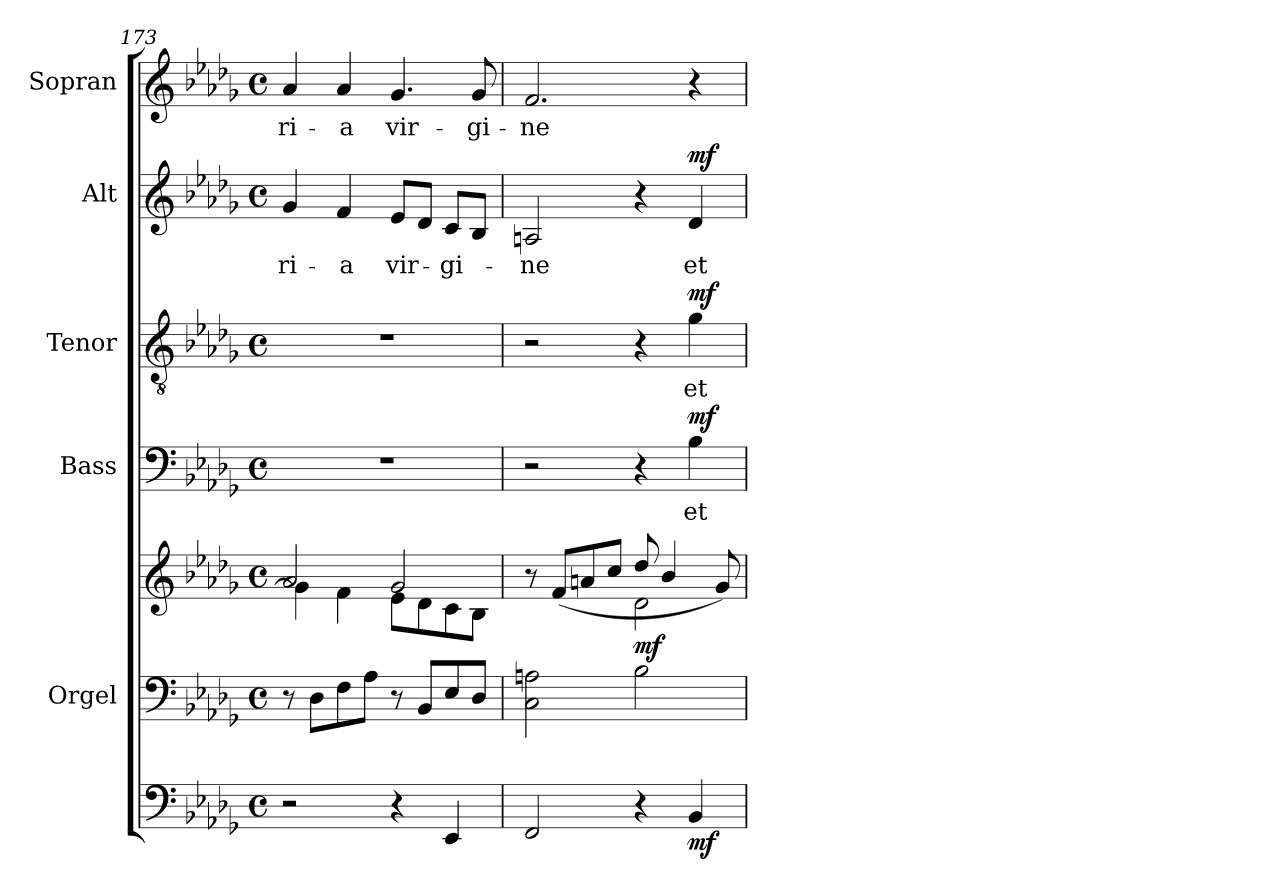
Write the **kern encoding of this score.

**kern	**dynam	**kern	**kern	**dynam	**kern	**text	**dynam	**kern	**text	**dynam	**kern	**text	**dynam	**kern	**text
*part6	*part6	*part5	*part5	*part5	*part4	*part4	*part4	*part3	*part3	*part3	*part2	*part2	*part2	*part1	*part1
*staff7	*staff7	*staff6	*staff5	*staff5/6	*staff4	*staff4	*staff4	*staff3	*staff3	*staff3	*staff2	*staff2	*staff2	*staff1	*staff1
*	*	*I"Orgel	*	*	*I"Bass	*	*	*I"Tenor	*	*	*I"Alt	*	*	*I"Sopran	*
*	*	*I'Org.	*	*	*I'B	*	*	*I'T	*	*	*I'A	*	*	*I'S	*
*clefF4	*	*clefF4	*clefG2	*	*clefF4	*	*	*clefGv2	*	*	*clefG2	*	*	*clefG2	*
*ITrd7c12	*	*	*	*	*	*	*	*	*	*	*	*	*	*	*
*k[b-e-a-d-g-]	*	*k[b-e-a-d-g-]	*k[b-e-a-d-g-]	*	*k[b-e-a-d-g-]	*	*	*k[b-e-a-d-g-]	*	*	*k[b-e-a-d-g-]	*	*	*k[b-e-a-d-g-]	*
*D-:	*	*D-:	*D-:	*	*D-:	*	*	*D-:	*	*	*D-:	*	*	*D-:	*
*M4/4	*	*M4/4	*M4/4	*	*M4/4	*	*	*M4/4	*	*	*M4/4	*	*	*M4/4	*
*met(c)	*	*met(c)	*met(c)	*	*met(c)	*	*	*met(c)	*	*	*met(c)	*	*	*met(c)	*
=173	=173	=173	=173	=173	=173	=173	=173	=173	=173	=173	=173	=173	=173	=173	=173
*	*	*	*^	*	*	*	*	*	*	*	*	*	*	*	*
!	!	!	!	!	!	!	!	!	!	!	!	!	!LO:LY:b	!	!	!LO:LY:b
2r	.	8r	2a-/	4g-\]	.	1r	.	.	1r	.	.	4g-/	-ri-	.	4a-/	-ri-
.	.	8D-\L	.	.	.	.	.	.	.	.	.	.	.	.	.	.
!	!	!	!	!	!	!	!	!	!	!	!	!	!LO:LY:b	!	!	!LO:LY:b
.	.	8F\	.	4f\	.	.	.	.	.	.	.	4f/	-a	.	4a-/	-a
.	.	8A-\J	.	.	.	.	.	.	.	.	.	.	.	.	.	.
!	!	!	!	!	!	!	!	!	!	!	!	!	!LO:LY:b	!	!	!LO:LY:b
4r	.	8r	2g-/	8e-\L	.	.	.	.	.	.	.	8e-/L	vir-	.	4.g-/	vir-
.	.	8BB-/L	.	8d-\	.	.	.	.	.	.	.	8d-/J	.	.	.	.
!	!	!	!	!	!	!	!	!	!	!	!	!	!LO:LY:b	!	!	!
4EEE-/	.	8E-/	.	8c\	.	.	.	.	.	.	.	8c/L	-gi-	.	.	.
!	!	!	!	!	!	!	!	!	!	!	!	!	!	!	!	!LO:LY:b
.	.	8D-/J	.	8B-\J	.	.	.	.	.	.	.	8B-/J	.	.	8g-/	-gi-
=174	=174	=174	=174	=174	=174	=174	=174	=174	=174	=174	=174	=174	=174	=174	=174	=174
!	!	!	!	!	!	!	!	!	!	!	!	!	!LO:LY:b	!	!	!LO:LY:b
2FFF/	.	2C\ 2An\	8r	2ryy	.	2r	.	.	2r	.	.	2An/	-ne	.	2.f/	-ne
.	.	.	(>8f/L	.	.	.	.	.	.	.	.	.	.	.	.	.
.	.	.	8an/	.	.	.	.	.	.	.	.	.	.	.	.	.
.	.	.	8cc/J	.	.	.	.	.	.	.	.	.	.	.	.	.
!	!	!	!	!	!LO:DY:b	!	!	!	!	!	!	!	!	!	!	!
4r	.	2B-\	8dd-/	2d-\	mf	4r	.	.	4r	.	.	4r	.	.	.	.
.	.	.	4b-/	.	.	.	.	.	.	.	.	.	.	.	.	.
!	!LO:DY:b	!	!	!	!	!	!LO:LY:b	!LO:DY:a	!	!LO:LY:b	!LO:DY:a	!	!LO:LY:b	!LO:DY:a	!	!
4BBB-/	mf	.	.	.	.	4B-\	et	mf	4g-\	et	mf	4d-/	et	mf	4r	.
.	.	.	8g-/)	.	.	.	.	.	.	.	.	.	.	.	.	.
*	*	*	*v	*v	*	*	*	*	*	*	*	*	*	*	*	*
=	=	=	=	=	=	=	=	=	=	=	=	=	=	=	=
*-	*-	*-	*-	*-	*-	*-	*-	*-	*-	*-	*-	*-	*-	*-	*-
